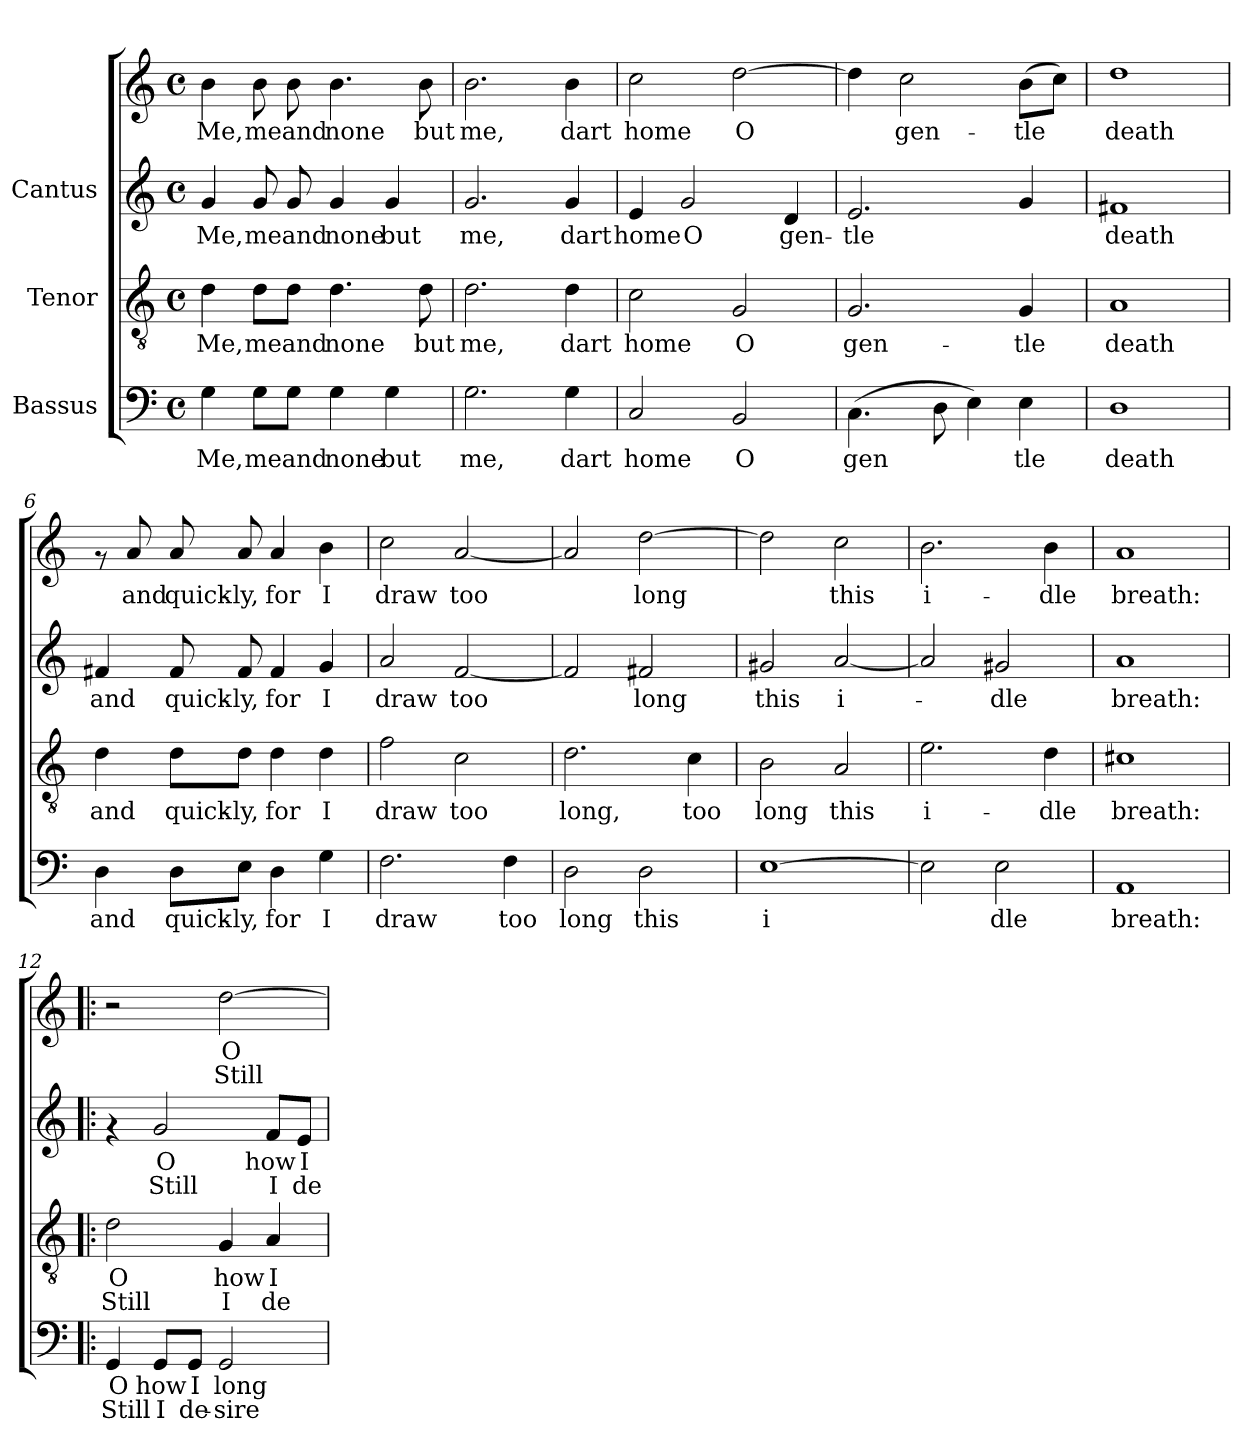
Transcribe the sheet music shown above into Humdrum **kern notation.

**kern	**text	**text	**kern	**text	**text	**kern	**text	**text	**kern	**text	**text
*part3	*part3	*part3	*part2	*part2	*part2	*part1	*part1	*part1	*part1	*part1	*part1
*staff4	*staff4	*staff4	*staff3	*staff3	*staff3	*staff2	*staff2	*staff2	*staff1	*staff1	*staff1
*I"Bassus	*	*	*I"Tenor	*	*	*I"Cantus	*	*	*	*	*
!!LO:PB:g=z
*stria5	*	*	*stria5	*	*	*stria5	*	*	*stria5	*	*
*clefF4	*	*	*clefGv2	*	*	*clefG2	*	*	*clefG2	*	*
*M4/4	*	*	*M4/4	*	*	*M4/4	*	*	*M4/4	*	*
*met(c)	*	*	*met(c)	*	*	*met(c)	*	*	*met(c)	*	*
*MM144	*	*	*MM144	*	*	*MM144	*	*	*MM144	*	*
=1	=1	=1	=1	=1	=1	=1	=1	=1	=1	=1	=1
!	!LO:LY:b:cj	!	!	!LO:LY:b:cj	!	!	!LO:LY:b:cj	!	!	!LO:LY:b:cj	!
4G\	Me,	.	4d\	Me,	.	4g/	Me,	.	4b\	Me,	.
!	!LO:LY:b:cj	!	!	!LO:LY:b:cj	!	!	!LO:LY:b:cj	!	!	!LO:LY:b:cj	!
8G\L	me	.	8d\L	me	.	8g/	me	.	8b\	me	.
!	!LO:LY:b:cj	!	!	!LO:LY:b:cj	!	!	!LO:LY:b:cj	!	!	!LO:LY:b:cj	!
8G\J	and	.	8d\J	and	.	8g/	and	.	8b\	and	.
!	!LO:LY:b:cj	!	!	!LO:LY:b:cj	!	!	!LO:LY:b:cj	!	!	!LO:LY:b:cj	!
4G\	none	.	4.d\	none	.	4g/	none	.	4.b\	none	.
!	!LO:LY:b:cj	!	!	!	!	!	!LO:LY:b:cj	!	!	!	!
4G\	but	.	.	.	.	4g/	but	.	.	.	.
!	!	!	!	!LO:LY:b:cj	!	!	!	!	!	!LO:LY:b:cj	!
.	.	.	8d\	but	.	.	.	.	8b\	but	.
=2	=2	=2	=2	=2	=2	=2	=2	=2	=2	=2	=2
!	!LO:LY:b:cj	!	!	!LO:LY:b:cj	!	!	!LO:LY:b:cj	!	!	!LO:LY:b:cj	!
2.G\	me,	.	2.d\	me,	.	2.g/	me,	.	2.b\	me,	.
!	!LO:LY:b:cj	!	!	!LO:LY:b:cj	!	!	!LO:LY:b:cj	!	!	!LO:LY:b:cj	!
4G\	dart	.	4d\	dart	.	4g/	dart	.	4b\	dart	.
=3	=3	=3	=3	=3	=3	=3	=3	=3	=3	=3	=3
!	!LO:LY:b:cj	!	!	!LO:LY:b:cj	!	!	!LO:LY:b:cj	!	!	!LO:LY:b:cj	!
2C/	home	.	2c\	home	.	4e/	home	.	2cc\	home	.
!	!	!	!	!	!	!	!LO:LY:b:cj	!	!	!	!
.	.	.	.	.	.	2g/	O	.	.	.	.
!	!LO:LY:b:cj	!	!	!LO:LY:b:cj	!	!	!	!	!	!LO:LY:b:cj	!
2BB/	O	.	2G/	O	.	.	.	.	[>2dd\	O	.
!	!	!	!	!	!	!	!LO:LY:b:cj	!	!	!	!
.	.	.	.	.	.	4d/	gen-	.	.	.	.
=4	=4	=4	=4	=4	=4	=4	=4	=4	=4	=4	=4
!	!LO:LY:b:cj	!	!	!LO:LY:b:cj	!	!	!LO:LY:b:cj	!	!	!LO:LY:b:cj	!
(>4.C\	gen-	.	2.G/	gen-	.	2.e/	tle	.	4dd\]	-	.
!	!	!	!	!	!	!	!	!	!	!LO:LY:b:cj	!
.	.	.	.	.	.	.	.	.	2cc\	gen-	.
!	!LO:LY:b:cj	!	!	!	!	!	!	!	!	!	!
8D\	-	.	.	.	.	.	.	.	.	.	.
!	!LO:LY:b:cj	!	!	!	!	!	!	!	!	!	!
4E\)	.	.	.	.	.	.	.	.	.	.	.
!	!LO:LY:b:cj	!	!	!LO:LY:b:cj	!	!	!LO:LY:b:cj	!	!	!LO:LY:b:cj	!
4E\	tle	.	4G/	-tle	.	4g/	.	.	(>8b\L	-tle	.
!	!	!	!	!	!	!	!	!	!	!LO:LY:b:cj	!
.	.	.	.	.	.	.	.	.	8cc\J)	.	.
=5	=5	=5	=5	=5	=5	=5	=5	=5	=5	=5	=5
!	!LO:LY:b:cj	!	!	!LO:LY:b:cj	!	!	!LO:LY:b:cj	!	!	!LO:LY:b:cj	!
1D	death	.	1A	death	.	1f#X	death	.	1dd	death	.
!!LO:LB:g=z
=6	=6	=6	=6	=6	=6	=6	=6	=6	=6	=6	=6
!	!LO:LY:b:cj	!	!	!LO:LY:b:cj	!	!	!LO:LY:b:cj	!	!	!	!
4D\	and	.	4d\	and	.	4f#X/	and	.	8rf	.	.
!	!	!	!	!	!	!	!	!	!	!LO:LY:b:cj	!
.	.	.	.	.	.	.	.	.	8a/	and	.
!	!LO:LY:b:cj	!	!	!LO:LY:b:cj	!	!	!LO:LY:b:cj	!	!	!LO:LY:b:cj	!
8D\L	quick-	.	8d\L	quick-	.	8f#/	quick-	.	8a/	quick-	.
!	!LO:LY:b:cj	!	!	!LO:LY:b:cj	!	!	!LO:LY:b:cj	!	!	!LO:LY:b:cj	!
8E\J	-ly,	.	8d\J	-ly,	.	8f#/	-ly,	.	8a/	-ly,	.
!	!LO:LY:b:cj	!	!	!LO:LY:b:cj	!	!	!LO:LY:b:cj	!	!	!LO:LY:b:cj	!
4D\	for	.	4d\	for	.	4f#/	for	.	4a/	for	.
!	!LO:LY:b:cj	!	!	!LO:LY:b:cj	!	!	!LO:LY:b:cj	!	!	!LO:LY:b:cj	!
4G\	I	.	4d\	I	.	4g/	I	.	4b\	I	.
=7	=7	=7	=7	=7	=7	=7	=7	=7	=7	=7	=7
!	!LO:LY:b:cj	!	!	!LO:LY:b:cj	!	!	!LO:LY:b:cj	!	!	!LO:LY:b:cj	!
2.F\	draw	.	2f\	draw	.	2a/	draw	.	2cc\	draw	.
!	!	!	!	!LO:LY:b:cj	!	!	!LO:LY:b:cj	!	!	!LO:LY:b:cj	!
.	.	.	2c\	too	.	[<2f/	too	.	[<2a/	too	.
!	!LO:LY:b:cj	!	!	!	!	!	!	!	!	!	!
4F\	too	.	.	.	.	.	.	.	.	.	.
=8	=8	=8	=8	=8	=8	=8	=8	=8	=8	=8	=8
!	!LO:LY:b:cj	!	!	!LO:LY:b:cj	!	!	!LO:LY:b:cj	!	!	!LO:LY:b:cj	!
2D\	long	.	2.d\	long,	.	2f/]	.	.	2a/]	.	.
!	!LO:LY:b:cj	!	!	!	!	!	!LO:LY:b:cj	!	!	!LO:LY:b:cj	!
2D\	this	.	.	.	.	2f#X/	long	.	[>2dd\	long	.
!	!	!	!	!LO:LY:b:cj	!	!	!	!	!	!	!
.	.	.	4c\	too	.	.	.	.	.	.	.
=9	=9	=9	=9	=9	=9	=9	=9	=9	=9	=9	=9
!	!LO:LY:b:cj	!	!	!LO:LY:b:cj	!	!	!LO:LY:b:cj	!	!	!LO:LY:b:cj	!
[>1E	i-	.	2B\	long	.	2g#X/	this	.	2dd\]	.	.
!	!	!	!	!LO:LY:b:cj	!	!	!LO:LY:b:cj	!	!	!LO:LY:b:cj	!
.	.	.	2A/	this	.	[<2a/	i-	.	2cc\	this	.
=10	=10	=10	=10	=10	=10	=10	=10	=10	=10	=10	=10
!	!LO:LY:b:cj	!	!	!LO:LY:b:cj	!	!	!LO:LY:b:cj	!	!	!LO:LY:b:cj	!
2E\]	-	.	2.e\	i-	.	2a/]	.	.	2.b\	-i-	.
!	!LO:LY:b:cj	!	!	!	!	!	!LO:LY:b:cj	!	!	!	!
2E\	dle	.	.	.	.	2g#X/	dle	.	.	.	.
!	!	!	!	!LO:LY:b:cj	!	!	!	!	!	!LO:LY:b:cj	!
.	.	.	4d\	-dle	.	.	.	.	4b\	-dle	.
=11	=11	=11	=11	=11	=11	=11	=11	=11	=11	=11	=11
!	!LO:LY:b:cj	!	!	!LO:LY:b:cj	!	!	!LO:LY:b:cj	!	!	!LO:LY:b:cj	!
1AA	breath:	.	1c#X	breath:	.	1a	breath:	.	1a	breath:	.
!!LO:LB:g=z
=12!|:	=12!|:	=12!|:	=12!|:	=12!|:	=12!|:	=12!|:	=12!|:	=12!|:	=12!|:	=12!|:	=12!|:
!	!LO:LY:b:cj	!LO:LY:b:cj	!	!LO:LY:b:cj	!LO:LY:b:cj	!	!	!	!	!	!
4GG/	O	Still	2d\	O	Still	4rf	.	.	2r	.	.
!	!LO:LY:b:cj	!LO:LY:b:cj	!	!	!	!	!LO:LY:b:cj	!LO:LY:b:cj	!	!	!
8GG/L	how	I	.	.	.	2g/	O	Still	.	.	.
!	!LO:LY:b:cj	!LO:LY:b:cj	!	!	!	!	!	!	!	!	!
8GG/J	I	de-	.	.	.	.	.	.	.	.	.
!	!LO:LY:b:cj	!LO:LY:b:cj	!	!LO:LY:b:cj	!LO:LY:b:cj	!	!	!	!	!LO:LY:b:cj	!LO:LY:b:cj
2GG/	-long	sire	4G/	how	I	.	.	.	[>2dd\	O	Still
!	!	!	!	!LO:LY:b:cj	!LO:LY:b:cj	!	!LO:LY:b:cj	!LO:LY:b:cj	!	!	!
.	.	.	4A/	I	de-	8f/L	how	I	.	.	.
!	!	!	!	!	!	!	!LO:LY:b:cj	!LO:LY:b:cj	!	!	!
.	.	.	.	.	.	8e/J	I	de-	.	.	.
=	=	=	=	=	=	=	=	=	=	=	=
*-	*-	*-	*-	*-	*-	*-	*-	*-	*-	*-	*-
